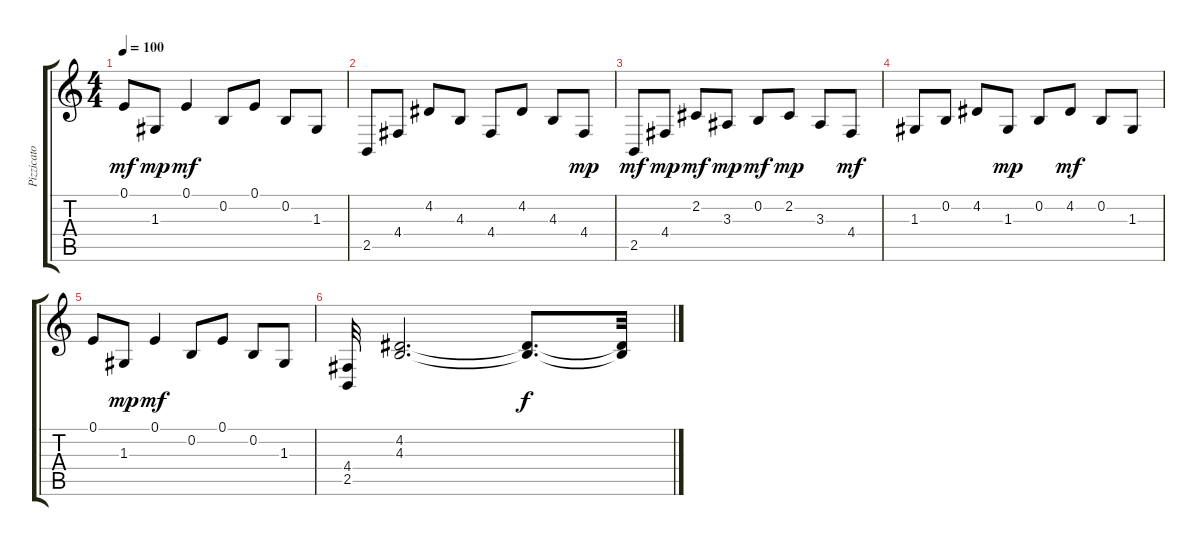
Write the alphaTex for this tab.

\track ("Pizzicato" "Pizzicato") {instrument pizzicatostrings}
\staff {score tabs}
\tuning (E4 B3 G3 D3 A2 E2) {hide}
\ts (4 4)
\tempo 100
\clef g2
\ks c
0.1.8{dy mf} 1.3.8{dy mp} 0.1.4{dy mf} 0.2.8 0.1.8 0.2.8 1.3.8 |
2.5.8 4.4.8 4.2.8 4.3.8 4.4.8 4.2.8 4.3.8 4.4.8{dy mp} |
2.5.8{dy mf} 4.4.8{dy mp} 2.2.8{dy mf} 3.3.8{dy mp} 0.2.8{dy mf} 2.2.8{dy mp} 3.3.8 4.4.8{dy mf} |
1.3.8 0.2.8 4.2.8 1.3.8{dy mp} 0.2.8 4.2.8{dy mf} 0.2.8 1.3.8 |
0.1.8 1.3.8{dy mp} 0.1.4{dy mf} 0.2.8 0.1.8 0.2.8 1.3.8 |
(4.4 2.5).32 (4.2 4.3).2{d} (4.2{t} 4.3{t}).8{d dy f} (4.2{t} 4.3{t}).32
